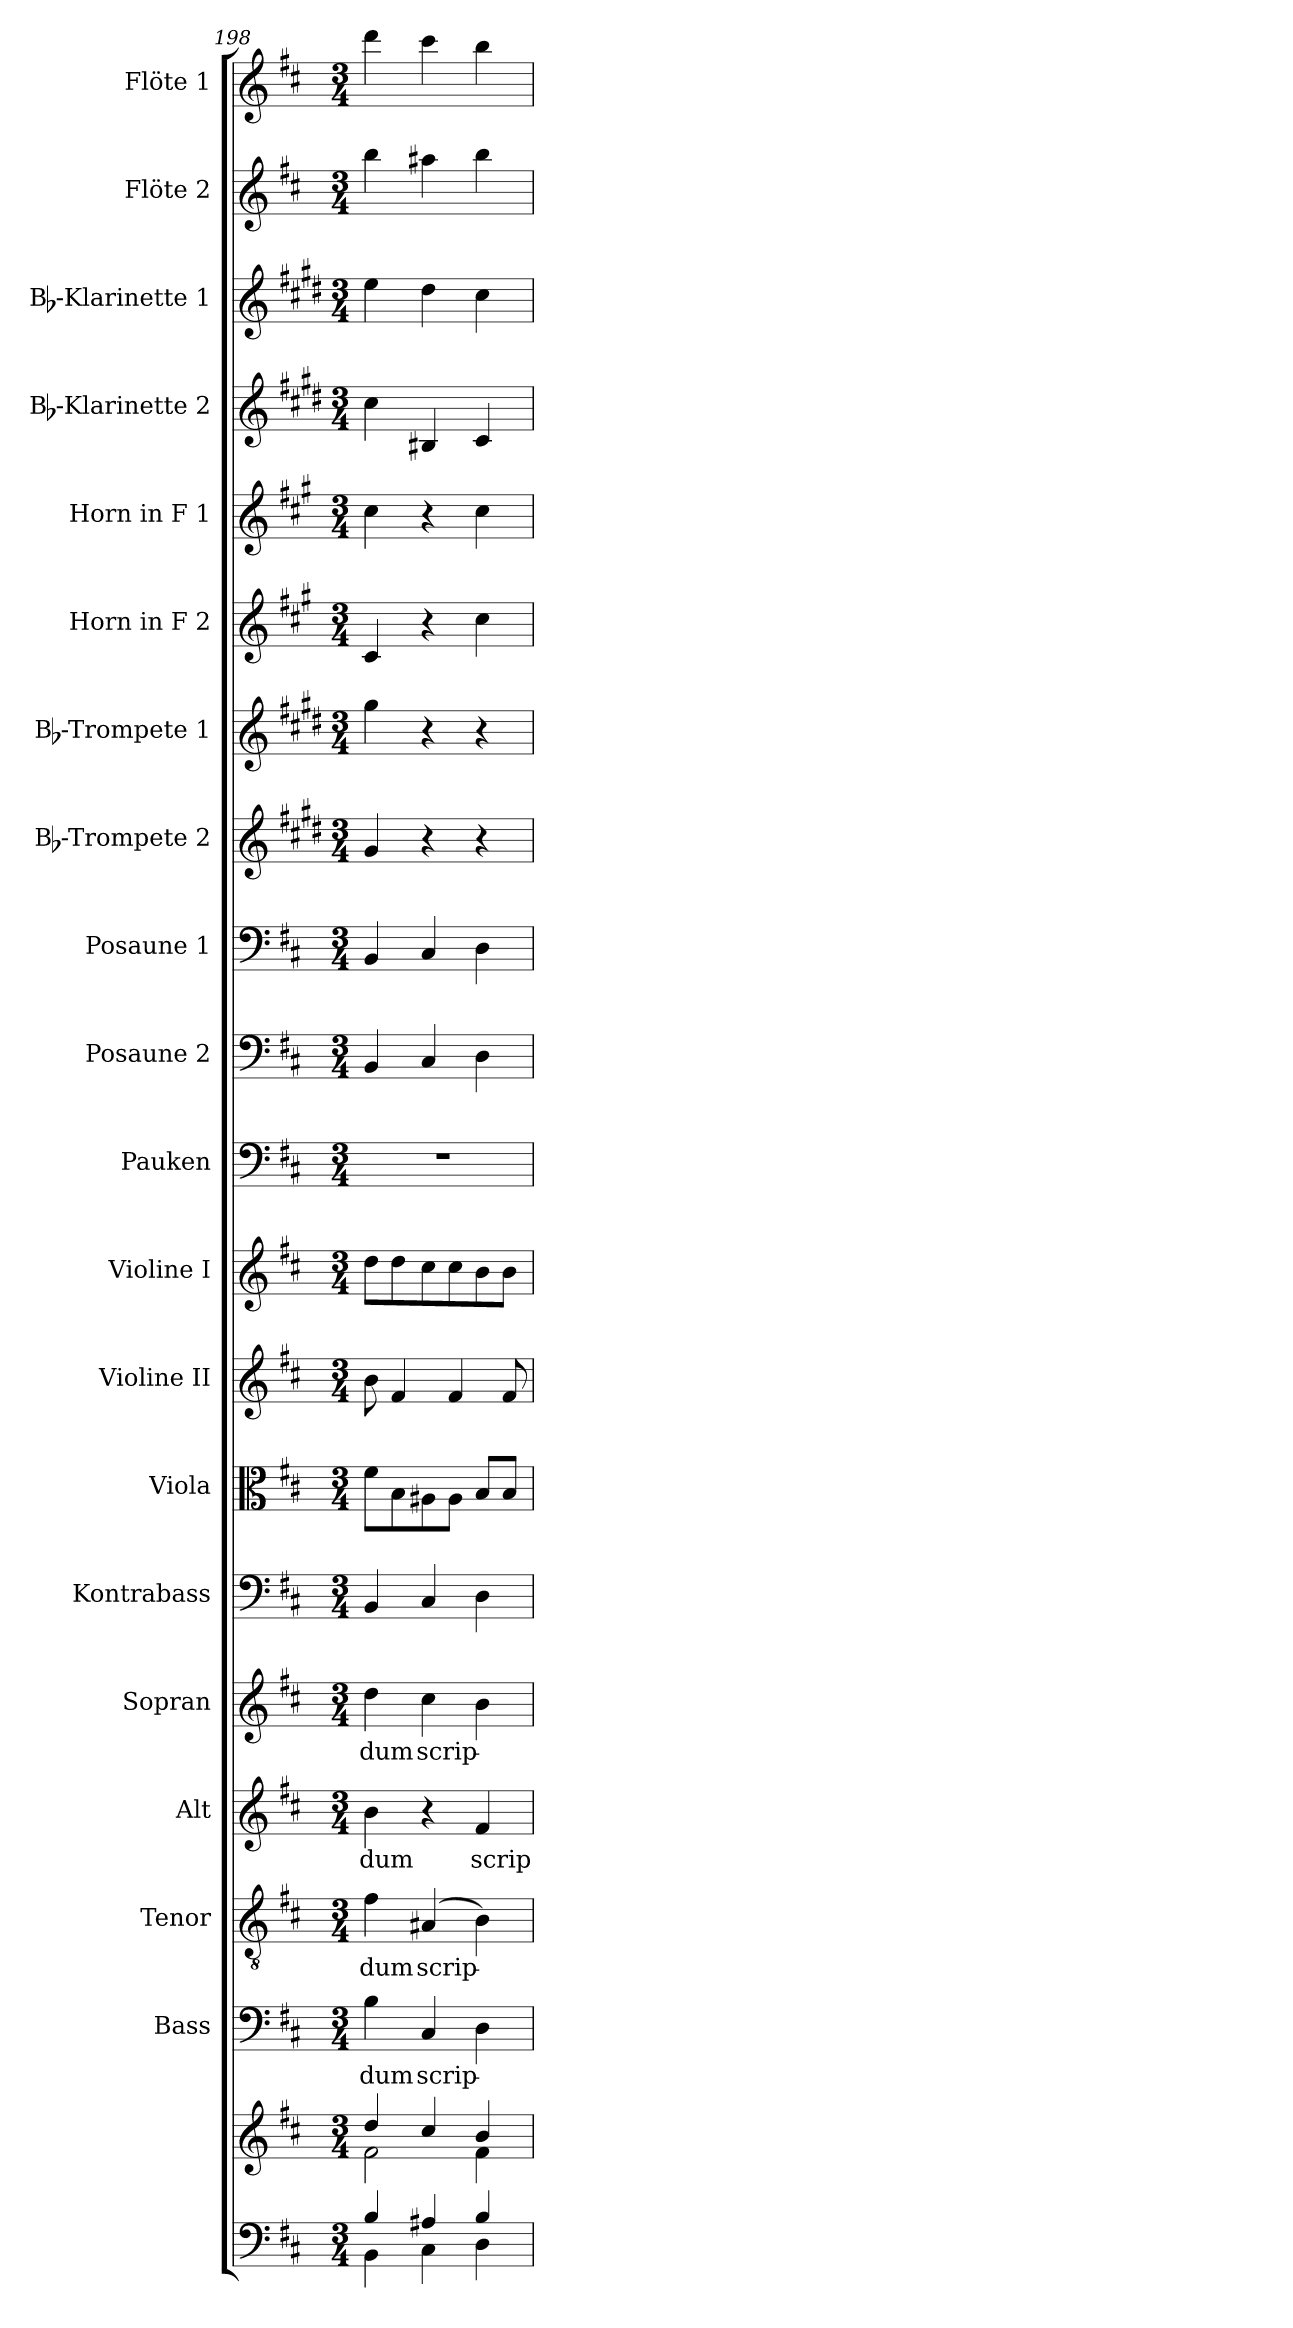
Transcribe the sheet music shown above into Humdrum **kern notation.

**kern	**kern	**kern	**text	**kern	**text	**kern	**text	**kern	**text	**kern	**kern	**kern	**kern	**kern	**kern	**kern	**kern	**kern	**kern	**kern	**kern	**kern	**kern	**kern
*part20	*part20	*part19	*part19	*part18	*part18	*part17	*part17	*part16	*part16	*part15	*part14	*part13	*part12	*part11	*part10	*part9	*part8	*part7	*part6	*part5	*part4	*part3	*part2	*part1
*staff21	*staff20	*staff19	*staff19	*staff18	*staff18	*staff17	*staff17	*staff16	*staff16	*staff15	*staff14	*staff13	*staff12	*staff11	*staff10	*staff9	*staff8	*staff7	*staff6	*staff5	*staff4	*staff3	*staff2	*staff1
*	*	*I"Bass	*	*I"Tenor	*	*I"Alt	*	*I"Sopran	*	*I"Kontrabass	*I"Viola	*I"Violine II	*I"Violine I	*I"Pauken	*I"Posaune 2	*I"Posaune 1	*I"Bb-Trompete 2	*I"Bb-Trompete 1	*I"Horn in F 2	*I"Horn in F 1	*I"Bb-Klarinette 2	*I"Bb-Klarinette 1	*I"Flöte 2	*I"Flöte 1
*	*	*I'B.	*	*I'T.	*	*I'A.	*	*I'S.	*	*I'Kb.	*I'Vla.	*I'Vl. II	*I'Vl. I	*I'Pk.	*I'Pos. 2	*I'Pos. 1	*I'Bb Trp. 2	*I'Bb Trp. 1	*	*	*I'Bb Kl. 2	*I'Bb Kl. 1	*I'Fl. 2	*I'Fl. 1
*clefF4	*clefG2	*clefF4	*	*clefGv2	*	*clefG2	*	*clefG2	*	*clefF4	*clefC3	*clefG2	*clefG2	*clefF4	*clefF4	*clefF4	*clefG2	*clefG2	*clefG2	*clefG2	*clefG2	*clefG2	*clefG2	*clefG2
*	*	*	*	*	*	*	*	*	*	*ITrd7c12	*	*	*	*	*	*	*ITrd1c2	*ITrd1c2	*ITrd4c7	*ITrd4c7	*ITrd1c2	*ITrd1c2	*	*
*k[f#c#]	*k[f#c#]	*k[f#c#]	*	*k[f#c#]	*	*k[f#c#]	*	*k[f#c#]	*	*k[f#c#]	*k[f#c#]	*k[f#c#]	*k[f#c#]	*k[f#c#]	*k[f#c#]	*k[f#c#]	*k[f#c#]	*k[f#c#]	*k[f#c#]	*k[f#c#]	*k[f#c#]	*k[f#c#]	*k[f#c#]	*k[f#c#]
*D:	*D:	*D:	*	*D:	*	*D:	*	*D:	*	*D:	*D:	*D:	*D:	*D:	*D:	*D:	*D:	*D:	*D:	*D:	*D:	*D:	*D:	*D:
*M3/4	*M3/4	*M3/4	*	*M3/4	*	*M3/4	*	*M3/4	*	*M3/4	*M3/4	*M3/4	*M3/4	*M3/4	*M3/4	*M3/4	*M3/4	*M3/4	*M3/4	*M3/4	*M3/4	*M3/4	*M3/4	*M3/4
=198	=198	=198	=198	=198	=198	=198	=198	=198	=198	=198	=198	=198	=198	=198	=198	=198	=198	=198	=198	=198	=198	=198	=198	=198
*^	*^	*	*	*	*	*	*	*	*	*	*	*	*	*	*	*	*	*	*	*	*	*	*	*
!	!	!	!	!	!LO:LY:b	!	!LO:LY:b	!	!LO:LY:b	!	!LO:LY:b	!	!	!	!	!	!	!	!	!	!	!	!	!	!	!
4B/	4BB\	4dd/	2f#\	4B\	-dum	4f#\	-dum	4b\	-dum	4dd\	-dum	4BBB/	8f#\L	8b\	8dd\L	2.r	4BB/	4BB/	4f#/	4ff#\	4F#/	4f#\	4b\	4dd\	4bb\	4ddd\
.	.	.	.	.	.	.	.	.	.	.	.	.	8B\	4f#/	8dd\	.	.	.	.	.	.	.	.	.	.	.
!	!	!	!	!	!LO:LY:b	!	!LO:LY:b	!	!	!	!LO:LY:b	!	!	!	!	!	!	!	!	!	!	!	!	!	!	!
4A#X/	4C#\	4cc#/	.	4C#/	scrip-	(4A#X/	scrip-	4r	.	4cc#\	scrip-	4CC#/	8A#X\	.	8cc#\	.	4C#/	4C#/	4r	4r	4r	4r	4A#X/	4cc#\	4aa#X\	4ccc#\
.	.	.	.	.	.	.	.	.	.	.	.	.	8A#\J	4f#/	8cc#\	.	.	.	.	.	.	.	.	.	.	.
!	!	!	!	!	!	!	!	!	!LO:LY:b	!	!	!	!	!	!	!	!	!	!	!	!	!	!	!	!	!
4B/	4D\	4b/	4f#\	4D\	.	4B\)	.	4f#/	scrip-	4b\	.	4DD\	8B/L	.	8b\	.	4D\	4D\	4r	4r	4f#\	4f#\	4B/	4b\	4bb\	4bb\
.	.	.	.	.	.	.	.	.	.	.	.	.	8B/J	8f#/	8b\J	.	.	.	.	.	.	.	.	.	.	.
*v	*v	*	*	*	*	*	*	*	*	*	*	*	*	*	*	*	*	*	*	*	*	*	*	*	*	*
*	*v	*v	*	*	*	*	*	*	*	*	*	*	*	*	*	*	*	*	*	*	*	*	*	*	*
=	=	=	=	=	=	=	=	=	=	=	=	=	=	=	=	=	=	=	=	=	=	=	=	=
*-	*-	*-	*-	*-	*-	*-	*-	*-	*-	*-	*-	*-	*-	*-	*-	*-	*-	*-	*-	*-	*-	*-	*-	*-
